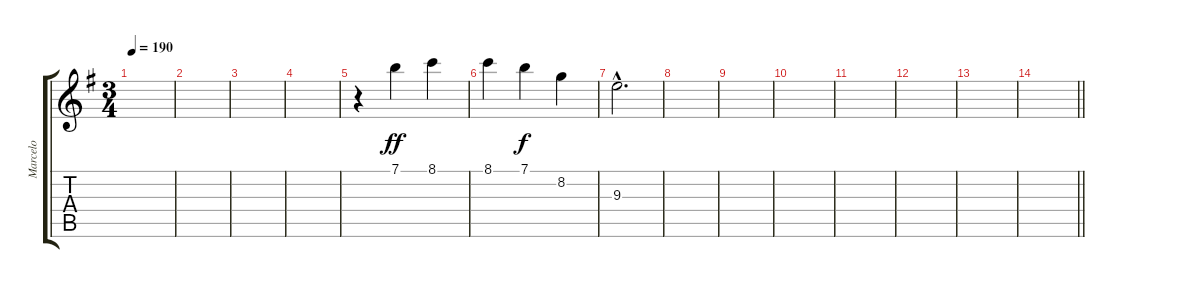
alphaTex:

\track ("Marcelo" "Marcelo") {instrument brightacousticpiano}
\staff {score tabs}
\tuning (E5 B4 G4 D4 A3 E3) {hide}
\ts (3 4)
\tempo 190
\clef g2
\ks g
|
|
|
|
r.4 7.1.4{dy ff} 8.1.4 |
8.1.4 7.1.4{dy f} 8.2.4 |
9.3{hac}.2{d} |
|
|
|
|
|
|
\barLineRight lightlight
